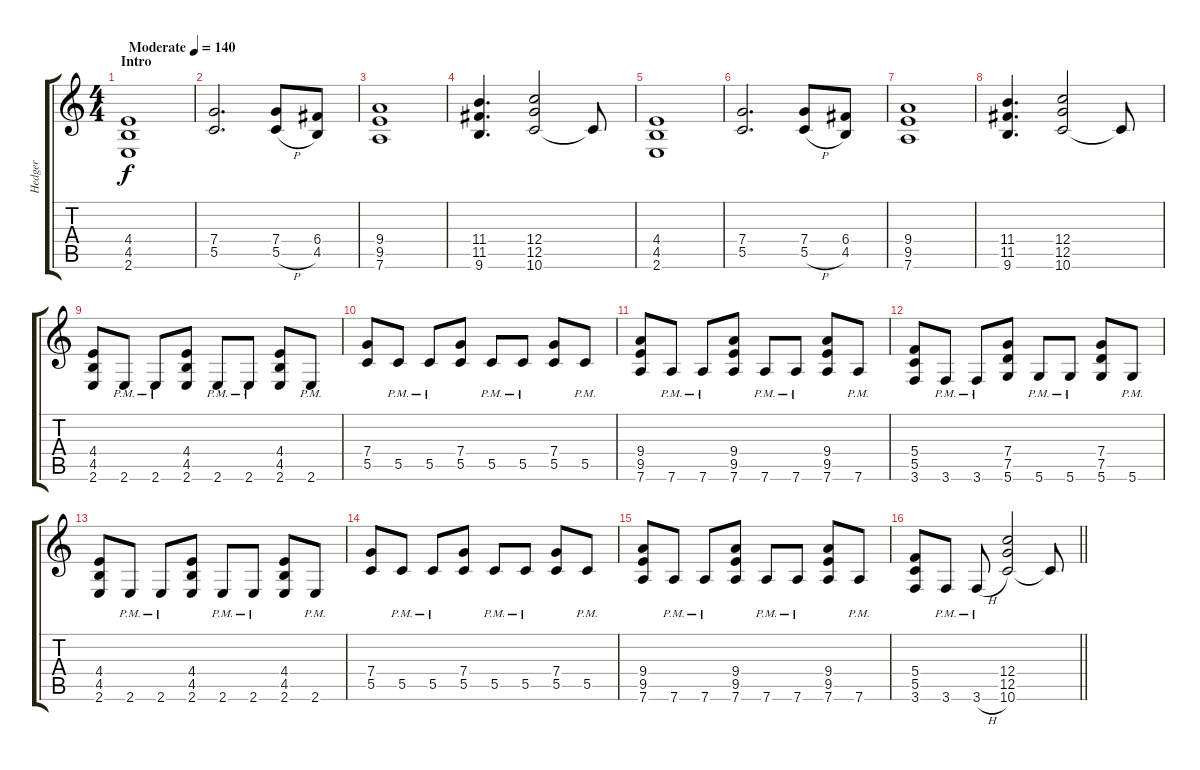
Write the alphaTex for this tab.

\track ("Hedger" "Hedger") {instrument distortionguitar}
\staff {score tabs}
\tuning (D4 A3 F3 C3 G2 D2) {hide}
\ts (4 4)
\section ("" "Intro")
\tempo (140 "Moderate")
\clef g2
\ks c
(4.4 4.5 2.6).1{dy f instrument distortionguitar} |
(7.4 5.5).2{d} (7.4 5.5{h}).8 (6.4 4.5).8 |
(9.4 9.5 7.6).1 |
(11.4 11.5 9.6).4{d} (12.4 12.5 10.6).2 10.6{t}.8 |
(4.4 4.5 2.6).1 |
(7.4 5.5).2{d} (7.4 5.5{h}).8 (6.4 4.5).8 |
(9.4 9.5 7.6).1 |
(11.4 11.5 9.6).4{d} (12.4 12.5 10.6).2 10.6{t}.8 |
(4.4 4.5 2.6).8 2.6{pm}.8 2.6{pm}.8 (4.4 4.5 2.6).8 2.6{pm}.8 2.6{pm}.8 (4.4 4.5 2.6).8 2.6{pm}.8 |
(7.4 5.5).8 5.5{pm}.8 5.5{pm}.8 (7.4 5.5).8 5.5{pm}.8 5.5{pm}.8 (7.4 5.5).8 5.5{pm}.8 |
(9.4 9.5 7.6).8 7.6{pm}.8 7.6{pm}.8 (9.4 9.5 7.6).8 7.6{pm}.8 7.6{pm}.8 (9.4 9.5 7.6).8 7.6{pm}.8 |
(5.4 5.5 3.6).8 3.6{pm}.8 3.6{pm}.8 (7.4 7.5 5.6).8 5.6{pm}.8 5.6{pm}.8 (7.4 7.5 5.6).8 5.6{pm}.8 |
(4.4 4.5 2.6).8 2.6{pm}.8 2.6{pm}.8 (4.4 4.5 2.6).8 2.6{pm}.8 2.6{pm}.8 (4.4 4.5 2.6).8 2.6{pm}.8 |
(7.4 5.5).8 5.5{pm}.8 5.5{pm}.8 (7.4 5.5).8 5.5{pm}.8 5.5{pm}.8 (7.4 5.5).8 5.5{pm}.8 |
(9.4 9.5 7.6).8 7.6{pm}.8 7.6{pm}.8 (9.4 9.5 7.6).8 7.6{pm}.8 7.6{pm}.8 (9.4 9.5 7.6).8 7.6{pm}.8 |
\barLineRight lightlight
(5.4 5.5 3.6).8 3.6{pm}.8 3.6{h pm}.8 (12.4 12.5 10.6).2 10.6{t}.8
